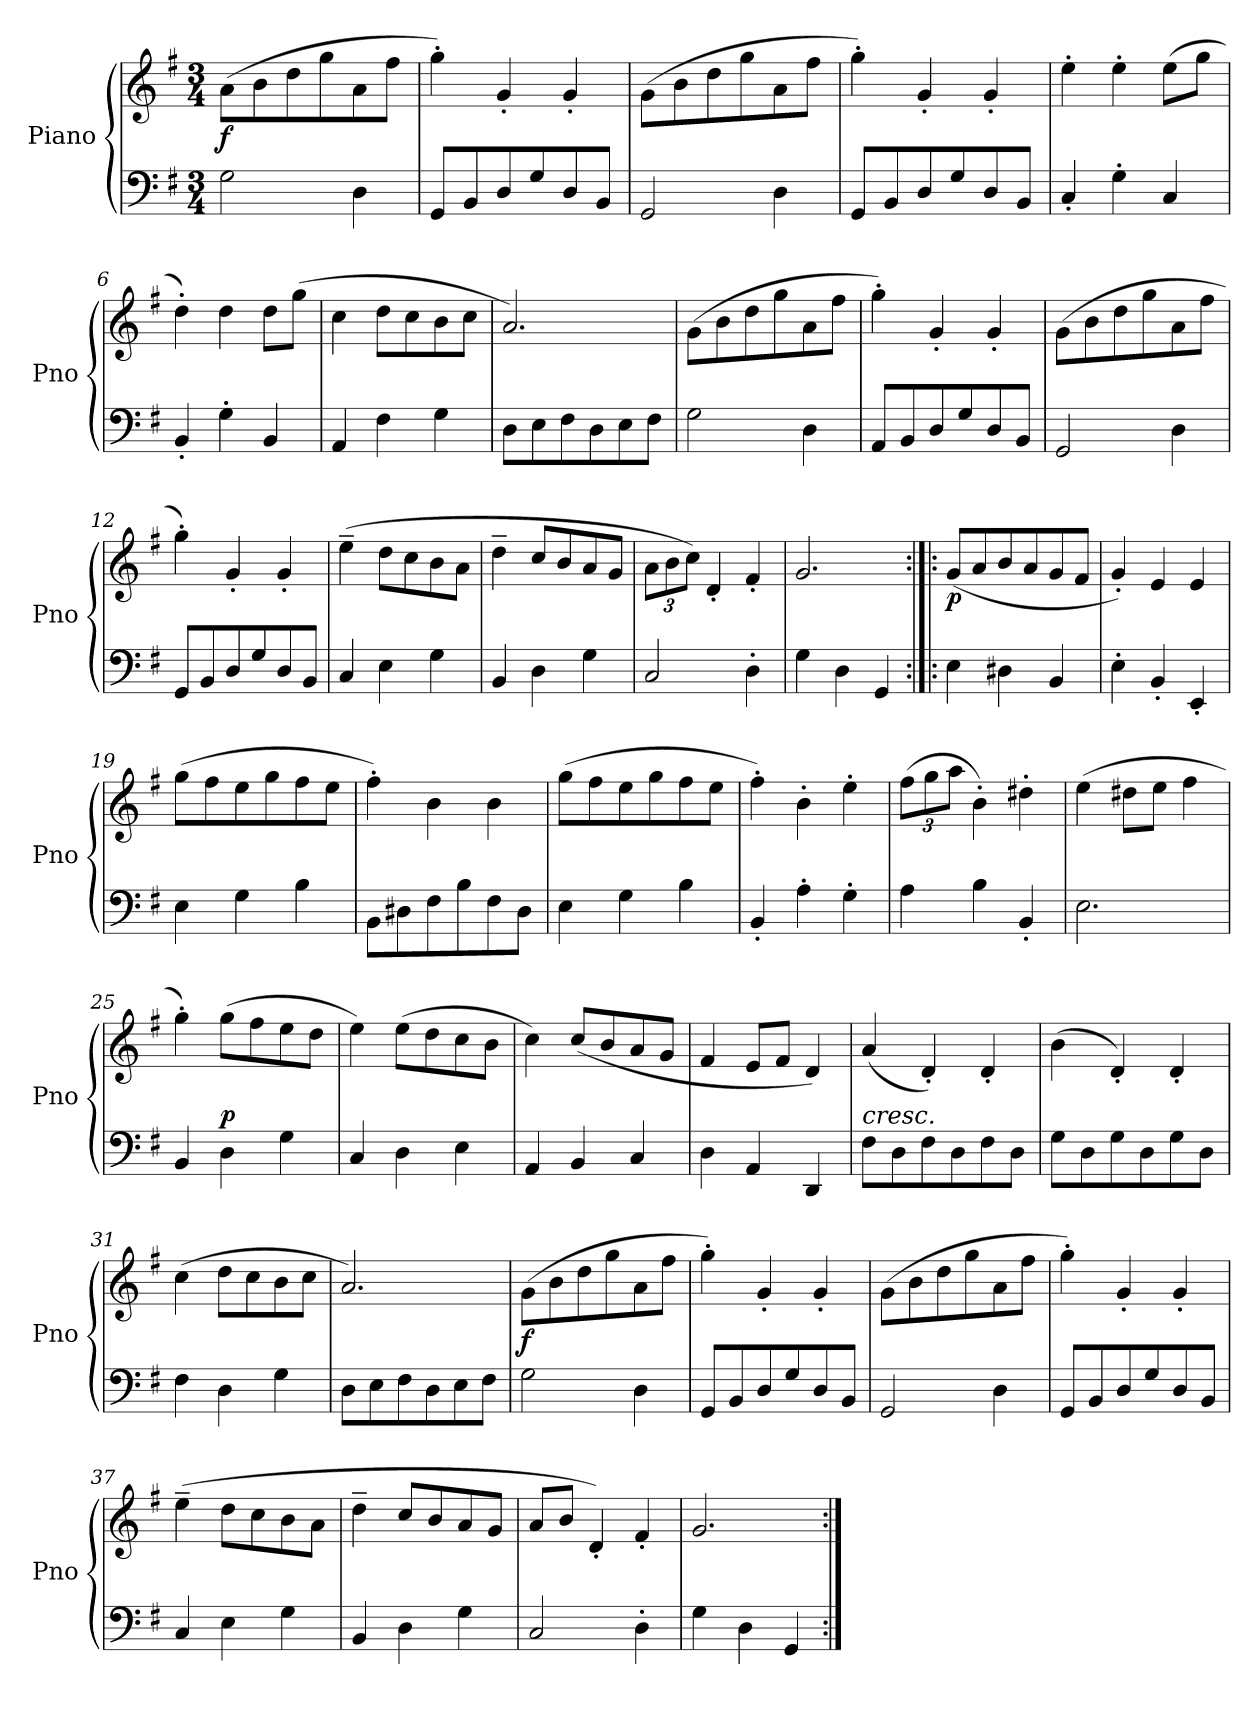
**kern	**kern	**dynam
*part1	*part1	*part1
*staff2	*staff1	*staff1/2
*I"Piano	*	*
*I'Pno	*	*
*clefF4	*clefG2	*
*k[f#]	*k[f#]	*
*M3/4	*M3/4	*
*MM207	*MM207	*
=1	=1	=1
!	!	!LO:DY:b
2G\	(>8a\L	f
.	8b\	.
.	8dd\	.
.	8gg\	.
4D<\	8a\	.
.	8ff#\J	.
=2	=2	=2
8GG/L	4gg'\)	.
8BB</	.	.
8D/	4g'/	.
8G/	.	.
8D/	4g'/	.
8BB/J	.	.
=3	=3	=3
2GG/	(>8g\L	.
.	8b\	.
.	8dd\	.
.	8gg\	.
4D\	8a\	.
.	8ff#\J	.
=4	=4	=4
8GG/L	4gg'\)	.
8BB</	.	.
8D/	4g'/	.
8G/	.	.
8D/	4g'/	.
8BB/J	.	.
=5	=5	=5
4C<'/	4ee'\	.
4G'\	4ee'\	.
4C</	(>8ee\L	.
.	8gg\J	.
=6	=6	=6
4BB'/	4dd'\)	.
4G'\	4dd\	.
4BB</	8dd\L	.
.	(>8gg\J	.
=7	=7	=7
4AA/	4cc\	.
4F#<\	8dd\L	.
.	8cc\	.
4G\	8b\	.
.	8cc\J	.
!!LO:LB:g=z
=8	=8	=8
8D<\L	2.a/)	.
8E\	.	.
8F#\	.	.
8D\	.	.
8E\	.	.
8F#\J	.	.
=9	=9	=9
2G\	(>8g\L	.
.	8b\	.
.	8dd\	.
.	8gg\	.
4D\	8a\	.
.	8ff#\J	.
=10	=10	=10
8AA/L	4gg'\)	.
8BB/	.	.
8D/	4g'/	.
8G/	.	.
8D/	4g'/	.
8BB/J	.	.
=11	=11	=11
2GG/	(>8g\L	.
.	8b\	.
.	8dd\	.
.	8gg\	.
4D\	8a\	.
.	8ff#\J	.
=12	=12	=12
8GG/L	4gg'\)	.
8BB/	.	.
8D/	4g'/	.
8G/	.	.
8D/	4g'/	.
8BB/J	.	.
=13	=13	=13
4C</	(>4ee~\	.
4E<\	8dd\L	.
.	8cc\	.
4G\	8b\	.
.	8a\J	.
=14	=14	=14
4BB</	4dd~\	.
4D<\	8cc/L	.
.	8b/	.
4G\	8a/	.
.	8g/J	.
=15	=15	=15
*	*Xbrackettup	*
2C</	12a\L	.
.	12b\	.
.	12cc\J)	.
.	4d'/	.
4D'\	4f#'/	.
!!LO:LB:g=z
=16	=16	=16
4G\	2.g/	.
4D<\	.	.
4GG/	.	.
!!LO:LB:g=z
=17:|!|:	=17:|!|:	=17:|!|:
!	!	!LO:DY:b
4E<\	(<8g/L	p
.	8a/	.
4D#X<\	8b/	.
.	8a/	.
4BB</	8g/	.
.	8f#/J	.
=18	=18	=18
4E<'\	4g'/)	.
4BB<'/	4e/	.
4EE'/	4e/	.
=19	=19	=19
4E<\	(>8gg\L	.
.	8ff#\	.
4G<\	8ee\	.
.	8gg\	.
4B<\	8ff#\	.
.	8ee\J	.
=20	=20	=20
8BB\L	4ff#'\)	.
8D#X<\	.	.
8F#\	4b\	.
8B\	.	.
8F#\	4b\	.
8D#<\J	.	.
=21	=21	=21
4E<\	(>8gg\L	.
.	8ff#\	.
4G<\	8ee\	.
.	8gg\	.
4B<\	8ff#\	.
.	8ee\J	.
=22	=22	=22
4BB'/	4ff#'\)	.
4A'\	4b'\	.
4G<'\	4ee'\	.
=23	=23	=23
4A\	(>12ff#\L	.
.	12gg\	.
.	12aa\J	.
4B\	4b'\)	.
4BB'/	4dd#X'\	.
=24	=24	=24
2.E<\	(>4ee\	.
.	8dd#X\L	.
.	8ee\J	.
.	4ff#\	.
!!LO:LB:g=z
=25	=25	=25
4BB/	4gg'\)	.
!	!	!LO:DY:a=2
4D\	(>8gg\L	p
.	8ff#\	.
4G\	8ee\	.
.	8dd\J	.
=26	=26	=26
4C</	4ee\)	.
4D<\	(>8ee\L	.
.	8dd\	.
4E<\	8cc\	.
.	8b\J	.
=27	=27	=27
4AA</	4cc\)	.
4BB</	(<8cc/L	.
.	8b/	.
4C/	8a/	.
.	8g/J	.
=28	=28	=28
4D\	4f#/	.
4AA</	8e/L	.
.	8f#/J	.
4DD/	4d/)	.
=29	=29	=29
!LO:TX:a:i:t=cresc.	!	!
8F#<\L	(<4a/	.
8D\	.	.
8F#\	4d'/)	.
8D\	.	.
8F#\	4d'/	.
8D\J	.	.
=30	=30	=30
8G<\L	(>4b\	.
8D\	.	.
8G\	4d'/)	.
8D\	.	.
8G\	4d'/	.
8D\J	.	.
=31	=31	=31
4F#\	(>4cc\	.
4D\	8dd\L	.
.	8cc\	.
4G\	8b\	.
.	8cc\J	.
=32	=32	=32
8D<\L	2.a/)	.
8E\	.	.
8F#\	.	.
8D\	.	.
8E\	.	.
8F#\J	.	.
!!LO:PB:g=z
=33	=33	=33
!	!	!LO:DY:b
2G<\	(>8g\L	f
.	8b\	.
.	8dd\	.
.	8gg\	.
4D\	8a\	.
.	8ff#\J	.
=34	=34	=34
8GG/L	4gg'\)	.
8BB/	.	.
8D/	4g'/	.
8G/	.	.
8D/	4g'/	.
8BB/J	.	.
=35	=35	=35
2GG/	(>8g\L	.
.	8b\	.
.	8dd\	.
.	8gg\	.
4D\	8a\	.
.	8ff#\J	.
=36	=36	=36
8GG/L	4gg'\)	.
8BB/	.	.
8D/	4g'/	.
8G/	.	.
8D/	4g'/	.
8BB/J	.	.
=37	=37	=37
4C</	(>4ee~\	.
4E\	8dd\L	.
.	8cc\	.
4G\	8b\	.
.	8a\J	.
=38	=38	=38
4BB</	4dd~\	.
4D\	8cc/L	.
.	8b/	.
4G\	8a/	.
.	8g/J	.
=39	=39	=39
2C</	8a/L	.
.	8b/J	.
.	4d'/)	.
4D'\	4f#'/	.
=40	=40	=40
4G\	2.g/	.
4D\	.	.
4GG/	.	.
=:|!	=:|!	=:|!
*-	*-	*-
